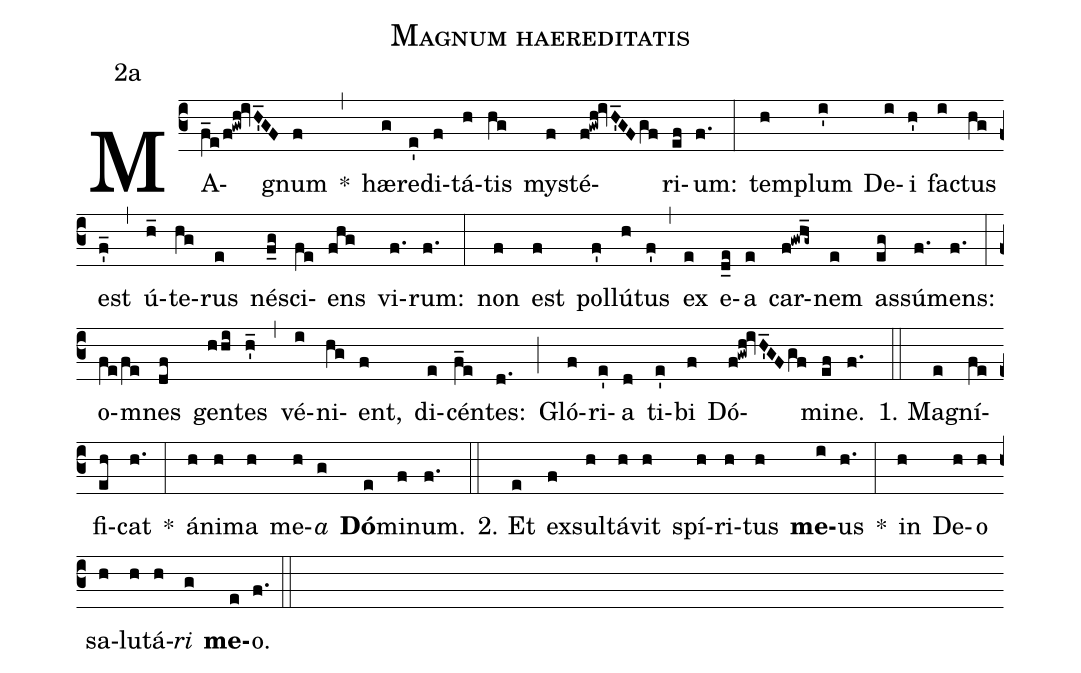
name:Magnum haereditatis;
office-part:Antiphona;
mode:2;
annotation:2a;
%%
(c3) MA(f_e/f!gwh!ivH'_GF)gnum(f) *(,) hæ(g)re(e')di(f)tá(h)tis(hg) my(f)sté(f!gwh!ivH'_GFgf)ri(ef)um:(f.) (:) tem(h)plum(i') De(i)i(h') fa(i)ctus(hg) est(f'_) (,) ú(h_)te(hg)rus(e) né(f_g)sci(fe)ens(fhg) vi(f.)rum:(f.) (:) non(f) est(f) pol(f')lú(h)tus(f') (,) ex(e) e(d_e)a(e) car(f!gwh_g~)nem(e) as(eg)sú(f.)mens:(f.) (:) o(fe/fe)mnes(df) gen(hhi)tes(h'_) (,) vé(i)ni(hg)ent,(f) di(e)cén(f_e)tes:(d.) (;) Gló(f)ri(e')a(d) ti(e')bi(f) Dó(f!gwh!ivH'_GFgf)mi(ef)ne.(f.) (::)
1. Ma(e)gní(fe)fi(eh)cat(h.) *(:) á(h)ni(h)ma(h) me(h)<i>a</i>(g) <b>Dó</b>(e)mi(f)num.(f.) (::)
2. Et(e) ex(f)sul(h)tá(h)vit(h) spí(h)ri(h)tus(h) <b>me</b>(i)us(h.) *(:) in(h) De(h)o(h) sa(h)lu(h)tá(h)<i>ri</i>(g) <b>me</b>(e)o.(f.) (::)
